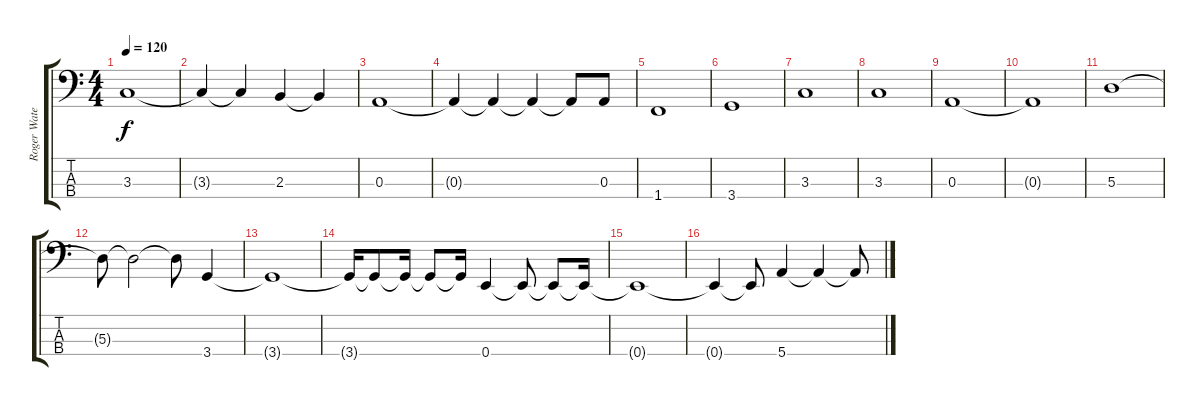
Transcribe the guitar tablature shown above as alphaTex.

\track ("Roger Waters (Bass)" "Roger Wate") {instrument electricbasspick}
\staff {score tabs}
\tuning (G2 D2 A1 E1) {hide}
\ts (4 4)
\tempo 120
\clef f4
\ks c
3.3.1{dy f} |
3.3{t}.4 3.3{t}.4 2.3.4 2.3{t}.4 |
0.3.1 |
0.3{t}.4 0.3{t}.4 0.3{t}.4 0.3{t}.8 0.3.8 |
1.4.1 |
3.4.1 |
3.3.1 |
3.3.1{instrument electricbassfinger} |
0.3.1 |
0.3{t}.1 |
5.3.1 |
5.3{t}.8 5.3{t}.2 5.3{t}.8 3.4.4 |
3.4{t}.1 |
3.4{t}.16 3.4{t}.8 3.4{t}.16 3.4{t}.8 3.4{t}.16 0.4.4 0.4{t}.8 0.4{t}.8 0.4{t}.16 |
0.4{t}.1 |
0.4{t}.4 0.4{t}.8 5.4.4 5.4{t}.4 5.4{t}.8
